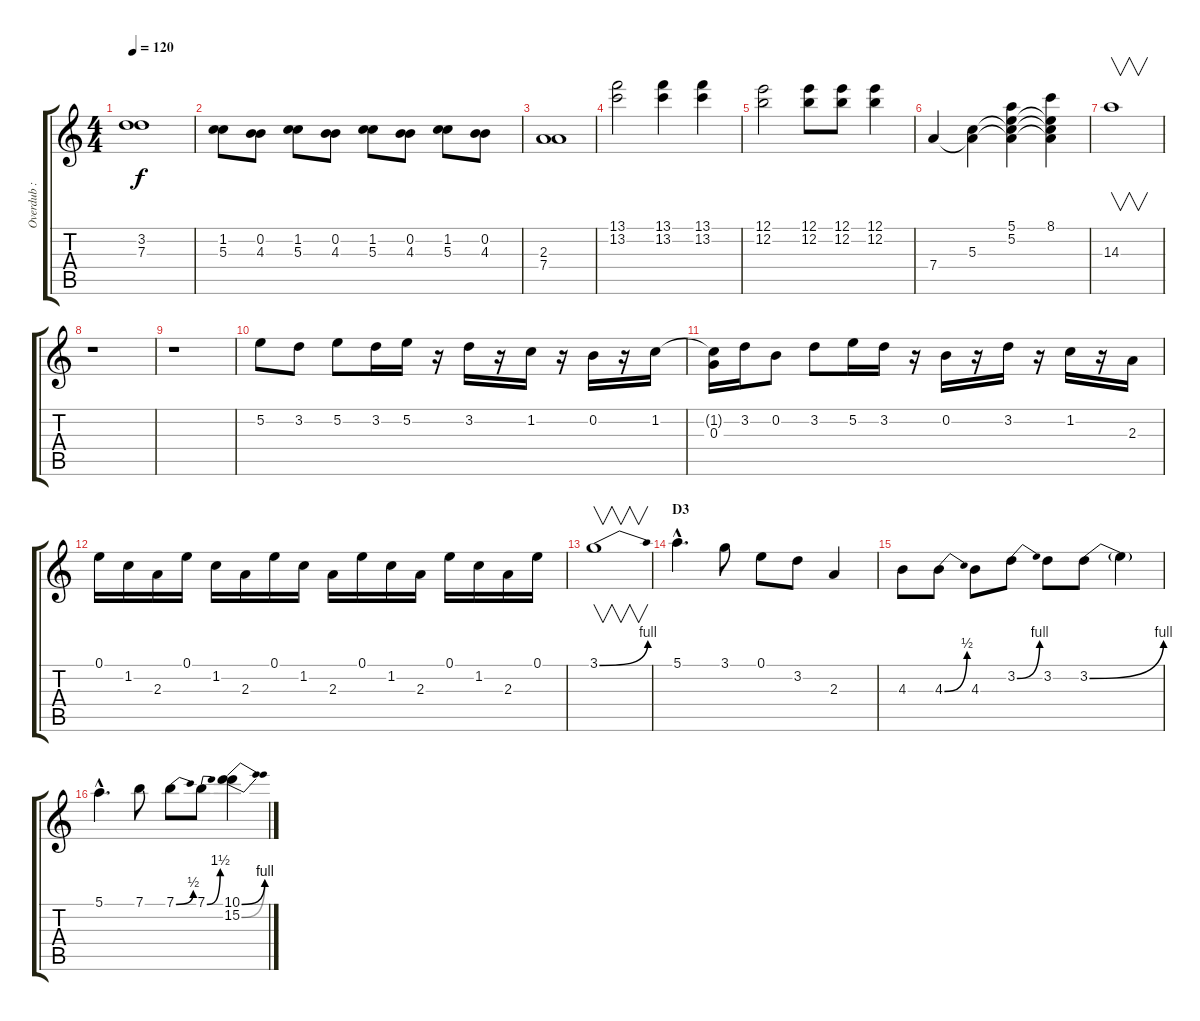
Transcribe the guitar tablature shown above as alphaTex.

\track ("Overdub : Piano" "Overdub : ") {instrument rockorgan}
\staff {score tabs}
\tuning (E5 B4 G4 D4 A3 E3) {hide}
\ts (4 4)
\tempo 120
\clef g2
\ks c
(3.2 7.3).1{dy f} |
(1.2 5.3).8 (0.2 4.3).8 (1.2 5.3).8 (0.2 4.3).8 (1.2 5.3).8 (0.2 4.3).8 (1.2 5.3).8 (0.2 4.3).8 |
(2.3 7.4).1 |
(13.1 13.2).2 (13.1 13.2).4 (13.1 13.2).4 |
(12.1 12.2).2 (12.1 12.2).8 (12.1 12.2).8 (12.1 12.2).4 |
7.4.4 (5.3 7.4{t}).4 (5.1 5.2 5.3{t} 7.4{t}).4 (8.1 5.2{t} 5.3{t} 7.4{t}).4 |
14.3.1{v} |
r.1 |
r.1 |
5.2.8 3.2.8 5.2.8 3.2.16 5.2.16 r.16 3.2.16 r.16 1.2.16 r.16 0.2.16 r.16 1.2.16 |
(1.2{t} 0.3).16 3.2.16 0.2.8 3.2.8 5.2.16 3.2.16 r.16 0.2.16 r.16 3.2.16 r.16 1.2.16 r.16 2.3.16 |
0.1.16 1.2.16 2.3.16 0.1.16 1.2.16 2.3.16 0.1.16 1.2.16 2.3.16 0.1.16 1.2.16 2.3.16 0.1.16 1.2.16 2.3.16 0.1.16 |
3.1{be (bend 0 0 60 4)}.1{v} |
\section ("" "D3")
5.1{hac}.4{d} 3.1.8 0.1.8 3.2.8 2.3.4 |
4.3.8 4.3{be (bend 0 0 60 2)}.8 4.3.8 3.2{be (bend 0 0 60 4)}.8 3.2.8 3.2{be (bend 0 0 60 4)}.8 3.2{t}.4 |
5.1{hac}.4{d} 7.1.8 7.1{be (bend 0 0 60 2)}.8 7.1{be (bend 0 0 60 6)}.8 (10.1{be (bend 0 0 60 4)} 15.2{be (bend 0 0 60 4)}).4
